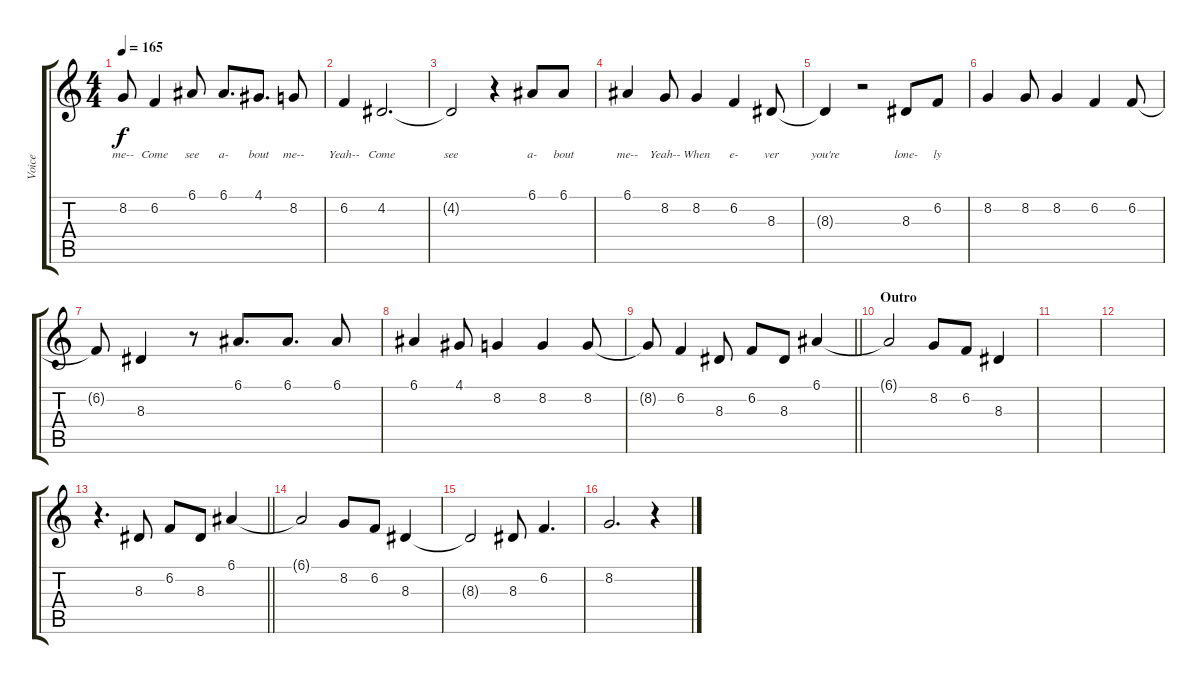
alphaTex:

\track ("Voice" "Voice") {instrument altosax}
\staff {score tabs}
\tuning (E4 B3 G3 D3 A2 E2) {hide}
\ts (4 4)
\tempo 165
\clef g2
\ks c
8.2{t}.8{lyrics (0 "me--") lyrics (1 "") lyrics (2 "") lyrics (3 "") lyrics (4 "") dy f} 6.2.4{lyrics (0 "Come") lyrics (1 "") lyrics (2 "") lyrics (3 "") lyrics (4 "")} 6.1.8{lyrics (0 "see") lyrics (1 "") lyrics (2 "") lyrics (3 "") lyrics (4 "")} 6.1.8{d lyrics (0 "a-") lyrics (1 "") lyrics (2 "") lyrics (3 "") lyrics (4 "")} 4.1.8{d lyrics (0 "bout") lyrics (1 "") lyrics (2 "") lyrics (3 "") lyrics (4 "")} 8.2.8{lyrics (0 "me--") lyrics (1 "") lyrics (2 "") lyrics (3 "") lyrics (4 "")} |
6.2.4{lyrics (0 "Yeah--") lyrics (1 "") lyrics (2 "") lyrics (3 "") lyrics (4 "")} 4.2.2{d lyrics (0 "Come") lyrics (1 "") lyrics (2 "") lyrics (3 "") lyrics (4 "")} |
4.2{t}.2{lyrics (0 "see") lyrics (1 "") lyrics (2 "") lyrics (3 "") lyrics (4 "")} r.4 6.1.8{lyrics (0 "a-") lyrics (1 "") lyrics (2 "") lyrics (3 "") lyrics (4 "")} 6.1.8{lyrics (0 "bout") lyrics (1 "") lyrics (2 "") lyrics (3 "") lyrics (4 "")} |
6.1.4{lyrics (0 "me--") lyrics (1 "") lyrics (2 "") lyrics (3 "") lyrics (4 "")} 8.2.8{lyrics (0 "Yeah--") lyrics (1 "") lyrics (2 "") lyrics (3 "") lyrics (4 "")} 8.2.4{lyrics (0 "When") lyrics (1 "") lyrics (2 "") lyrics (3 "") lyrics (4 "")} 6.2.4{lyrics (0 "e-") lyrics (1 "") lyrics (2 "") lyrics (3 "") lyrics (4 "")} 8.3.8{lyrics (0 "ver") lyrics (1 "") lyrics (2 "") lyrics (3 "") lyrics (4 "")} |
8.3{t}.4{lyrics (0 "you're") lyrics (1 "") lyrics (2 "") lyrics (3 "") lyrics (4 "")} r.2 8.3.8{lyrics (0 "lone-") lyrics (1 "") lyrics (2 "") lyrics (3 "") lyrics (4 "")} 6.2.8{lyrics (0 "ly") lyrics (1 "") lyrics (2 "") lyrics (3 "") lyrics (4 "")} |
8.2.4 8.2.8 8.2.4 6.2.4 6.2.8 |
6.2{t}.8 8.3.4 r.8 6.1.8{d} 6.1.8{d} 6.1.8 |
6.1.4 4.1.8 8.2.4 8.2.4 8.2.8 |
\barLineRight lightlight
8.2{t}.8 6.2.4 8.3.8 6.2.8 8.3.8 6.1.4 |
\section ("" "Outro")
6.1{t}.2 8.2.8 6.2.8 8.3.4 |
|
|
\barLineRight lightlight
r.4{d} 8.3.8 6.2.8 8.3.8 6.1.4 |
6.1{t}.2 8.2.8 6.2.8 8.3.4 |
8.3{t}.2 8.3.8 6.2.4{d} |
8.2.2{d} r.4
